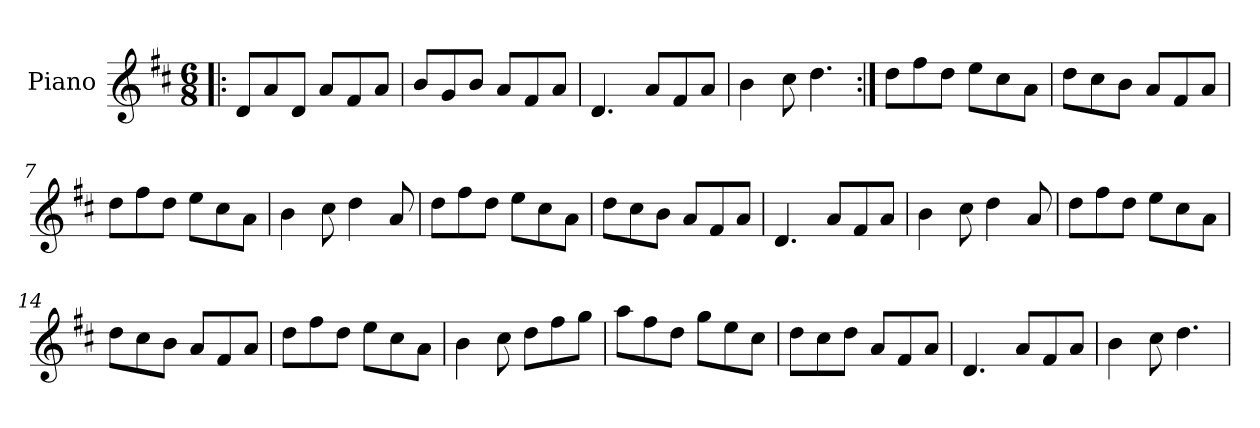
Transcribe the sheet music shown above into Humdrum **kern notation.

**kern
*part1
*staff1
*I"Piano
*I'Pno
*clefG2
*k[f#c#]
*D:
*M6/8
=1!|:
8d/L
8a/
8d/J
8a/L
8f#/
8a/J
=2
8b/L
8g/
8b/J
8a/L
8f#/
8a/J
=3
4.d/
8a/L
8f#/
8a/J
=4
4b\
8cc#\
4.dd\
=5:|!
8dd\L
8ff#\
8dd\J
8ee\L
8cc#\
8a\J
=6
8dd\L
8cc#\
8b\J
8a/L
8f#/
8a/J
=7
8dd\L
8ff#\
8dd\J
8ee\L
8cc#\
8a\J
=8
4b\
8cc#\
4dd\
8a/
=9
8dd\L
8ff#\
8dd\J
8ee\L
8cc#\
8a\J
=10
8dd\L
8cc#\
8b\J
8a/L
8f#/
8a/J
=11
4.d/
8a/L
8f#/
8a/J
=12
4b\
8cc#\
4dd\
8a/
=13
8dd\L
8ff#\
8dd\J
8ee\L
8cc#\
8a\J
=14
8dd\L
8cc#\
8b\J
8a/L
8f#/
8a/J
=15
8dd\L
8ff#\
8dd\J
8ee\L
8cc#\
8a\J
=16
4b\
8cc#\
8dd\L
8ff#\
8gg\J
=17
8aa\L
8ff#\
8dd\J
8gg\L
8ee\
8cc#\J
=18
8dd\L
8cc#\
8dd\J
8a/L
8f#/
8a/J
=19
4.d/
8a/L
8f#/
8a/J
=20
4b\
8cc#\
4.dd\
=
*-
